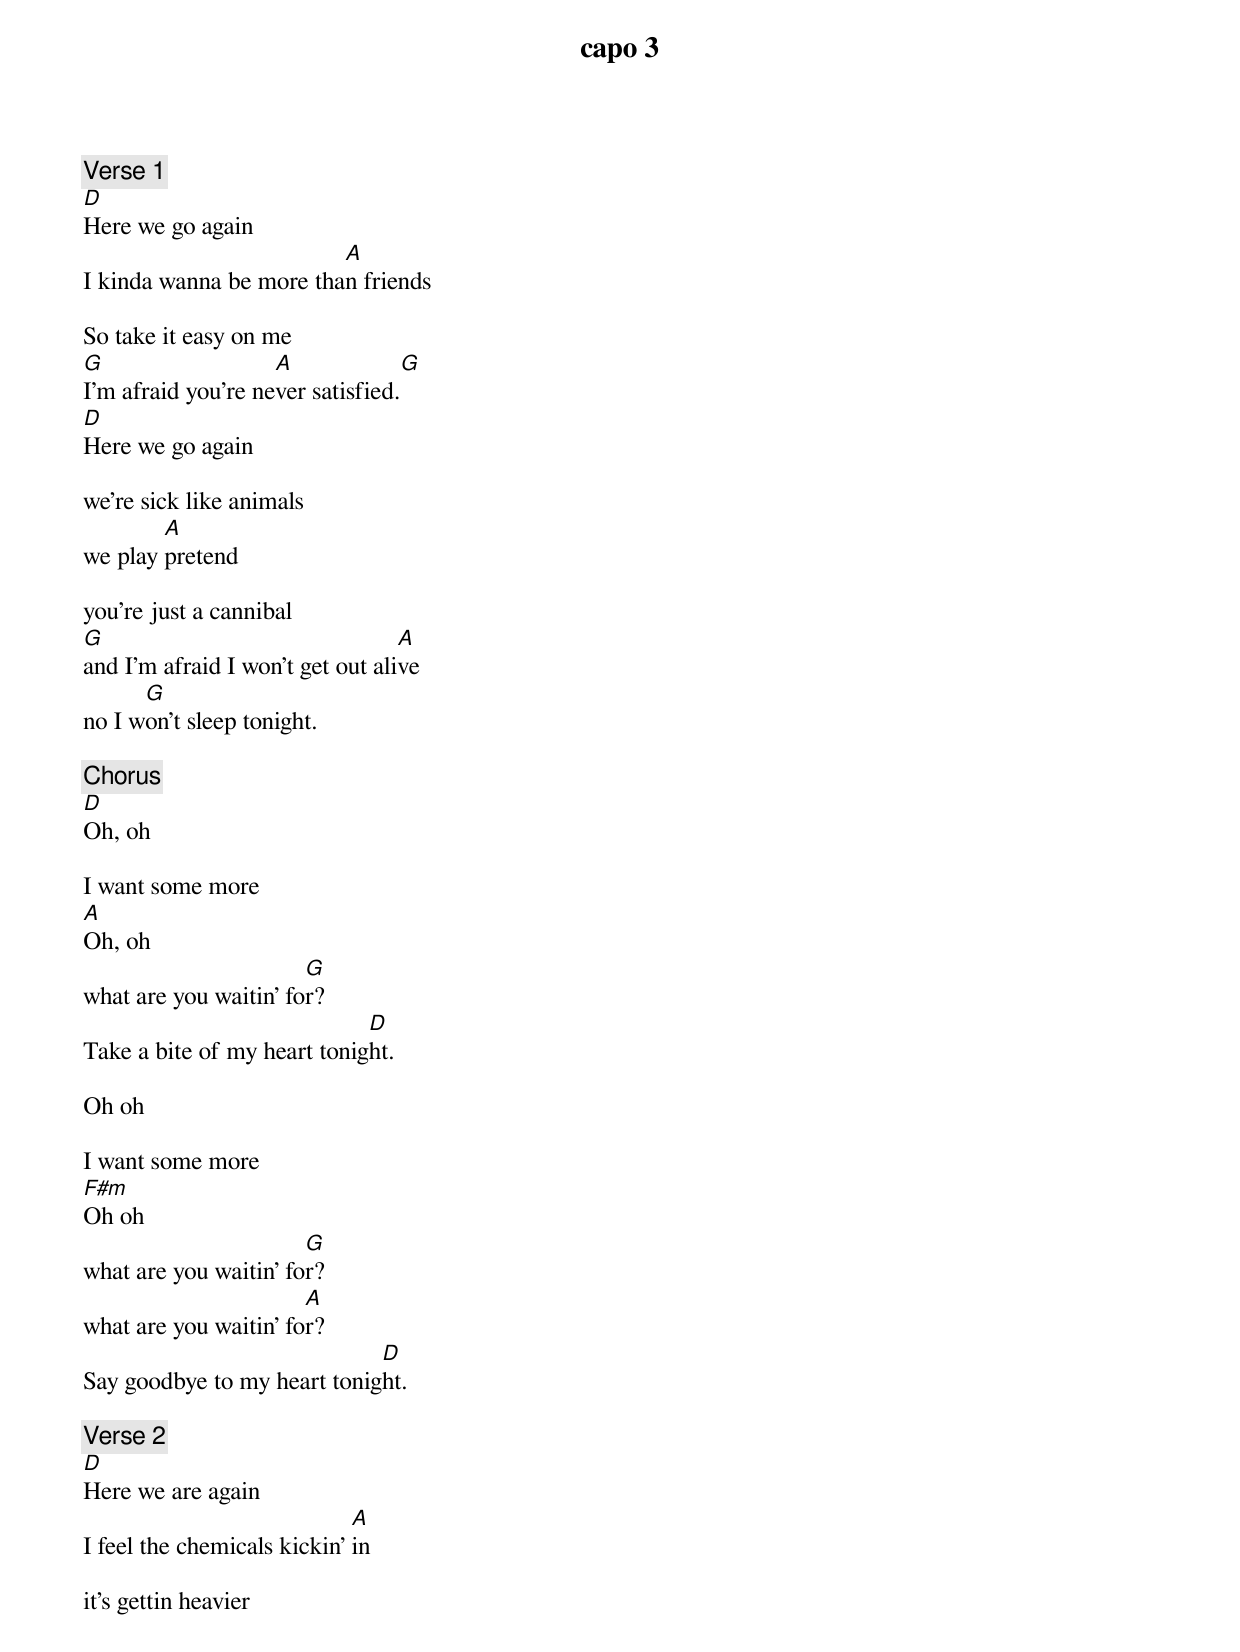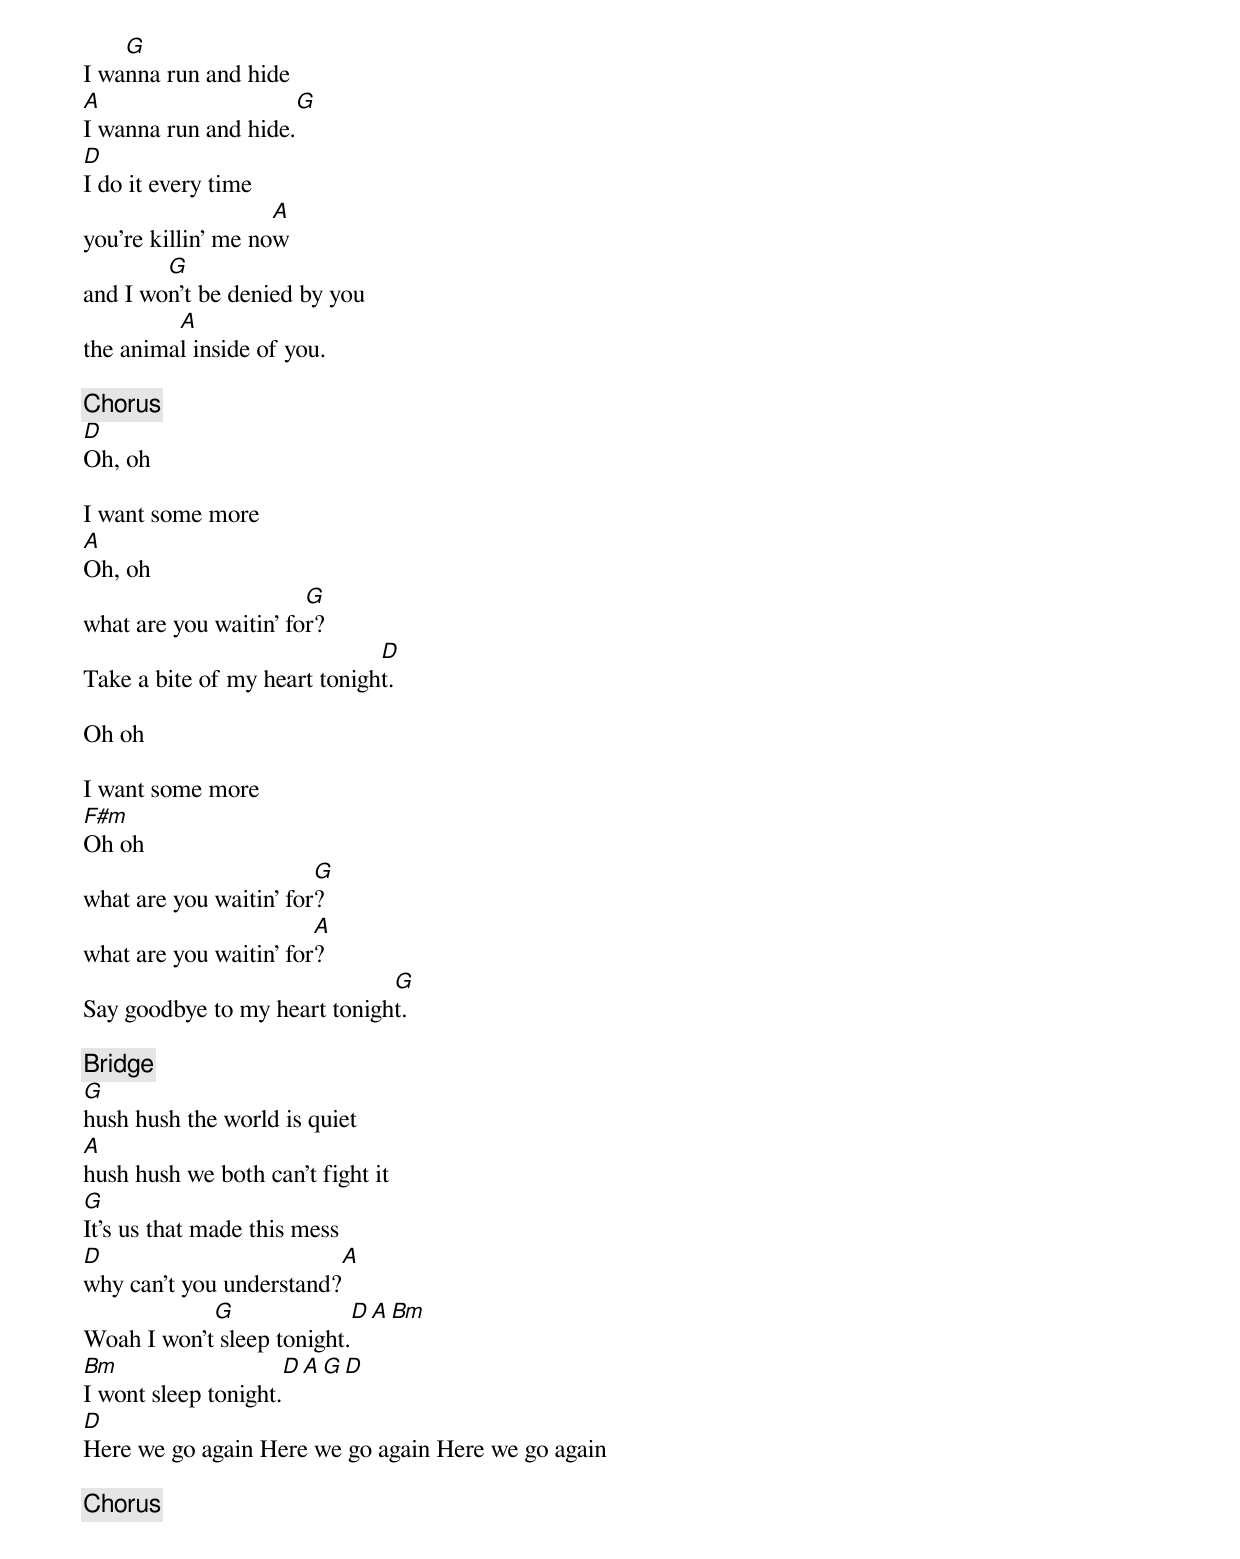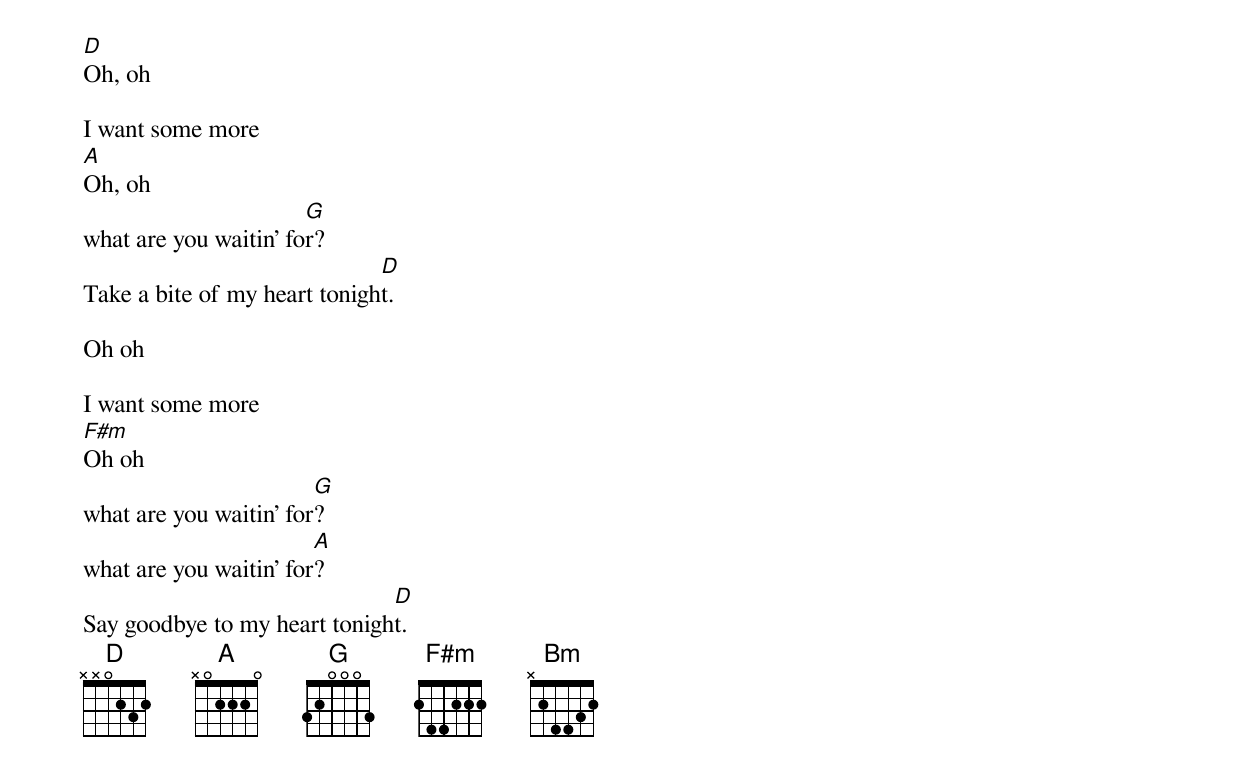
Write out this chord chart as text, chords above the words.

capo 3

[Verse 1]
D
Here we go again
                         A
I kinda wanna be more than friends

So take it easy on me
G                   A               G
I'm afraid you're never satisfied.
D
Here we go again

we're sick like animals
        A
we play pretend

you're just a cannibal
G                                 A
and I'm afraid I won’t get out alive
      G
no I won't sleep tonight.

[Chorus]
D
Oh, oh

I want some more
A
Oh, oh
                       G
what are you waitin' for?
                             D
Take a bite of my heart tonight.

Oh oh

I want some more
F#m
Oh oh
                       G
what are you waitin' for?
                       A
what are you waitin' for?
                             D
Say goodbye to my heart tonight.

[Verse 2]
D
Here we are again
                             A
I feel the chemicals kickin' in

it's gettin heavier
    G
I wanna run and hide
A                    G
I wanna run and hide.
D
I do it every time
                    A
you're killin' me now
        G
and I won't be denied by you
         A
the animal inside of you.

[Chorus]
D
Oh, oh

I want some more
A
Oh, oh
                       G
what are you waitin' for?
                              D
Take a bite of my heart tonight.

Oh oh

I want some more
F#m
Oh oh
                        G
what are you waitin' for?
                        A
what are you waitin' for?
                              G
Say goodbye to my heart tonight.

[Bridge]
G
hush hush the world is quiet
A
hush hush we both can't fight it
G
It's us that made this mess
D                        A
why can't you understand?
            G               D  A  Bm
Woah I won't sleep tonight.
Bm                         D  A  G  D
I wont sleep tonight.
D
Here we go again Here we go again Here we go again

[Chorus]
D
Oh, oh

I want some more
A
Oh, oh
                       G
what are you waitin' for?
                              D
Take a bite of my heart tonight.

Oh oh

I want some more
F#m
Oh oh
                        G
what are you waitin' for?
                        A
what are you waitin' for?
                              D
Say goodbye to my heart tonight.
